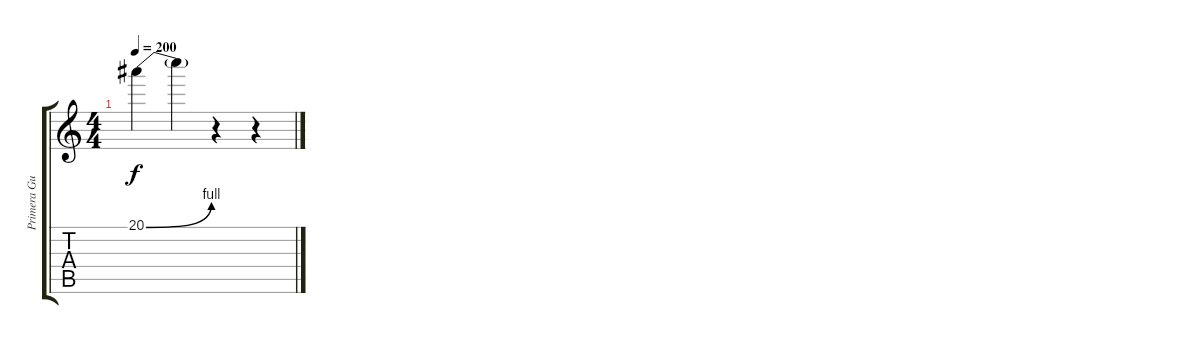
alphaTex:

\track ("Primera Guitarra" "Primera Gu") {instrument distortionguitar}
\staff {score tabs}
\tuning (D4 A3 F3 C3 G2 C2) {hide}
\ts (4 4)
\tempo 200
\clef g2
\ks c
20.1{be (bend 0 0 60 4)}.4{dy f} 20.1{t}.4 r.4 r.4
